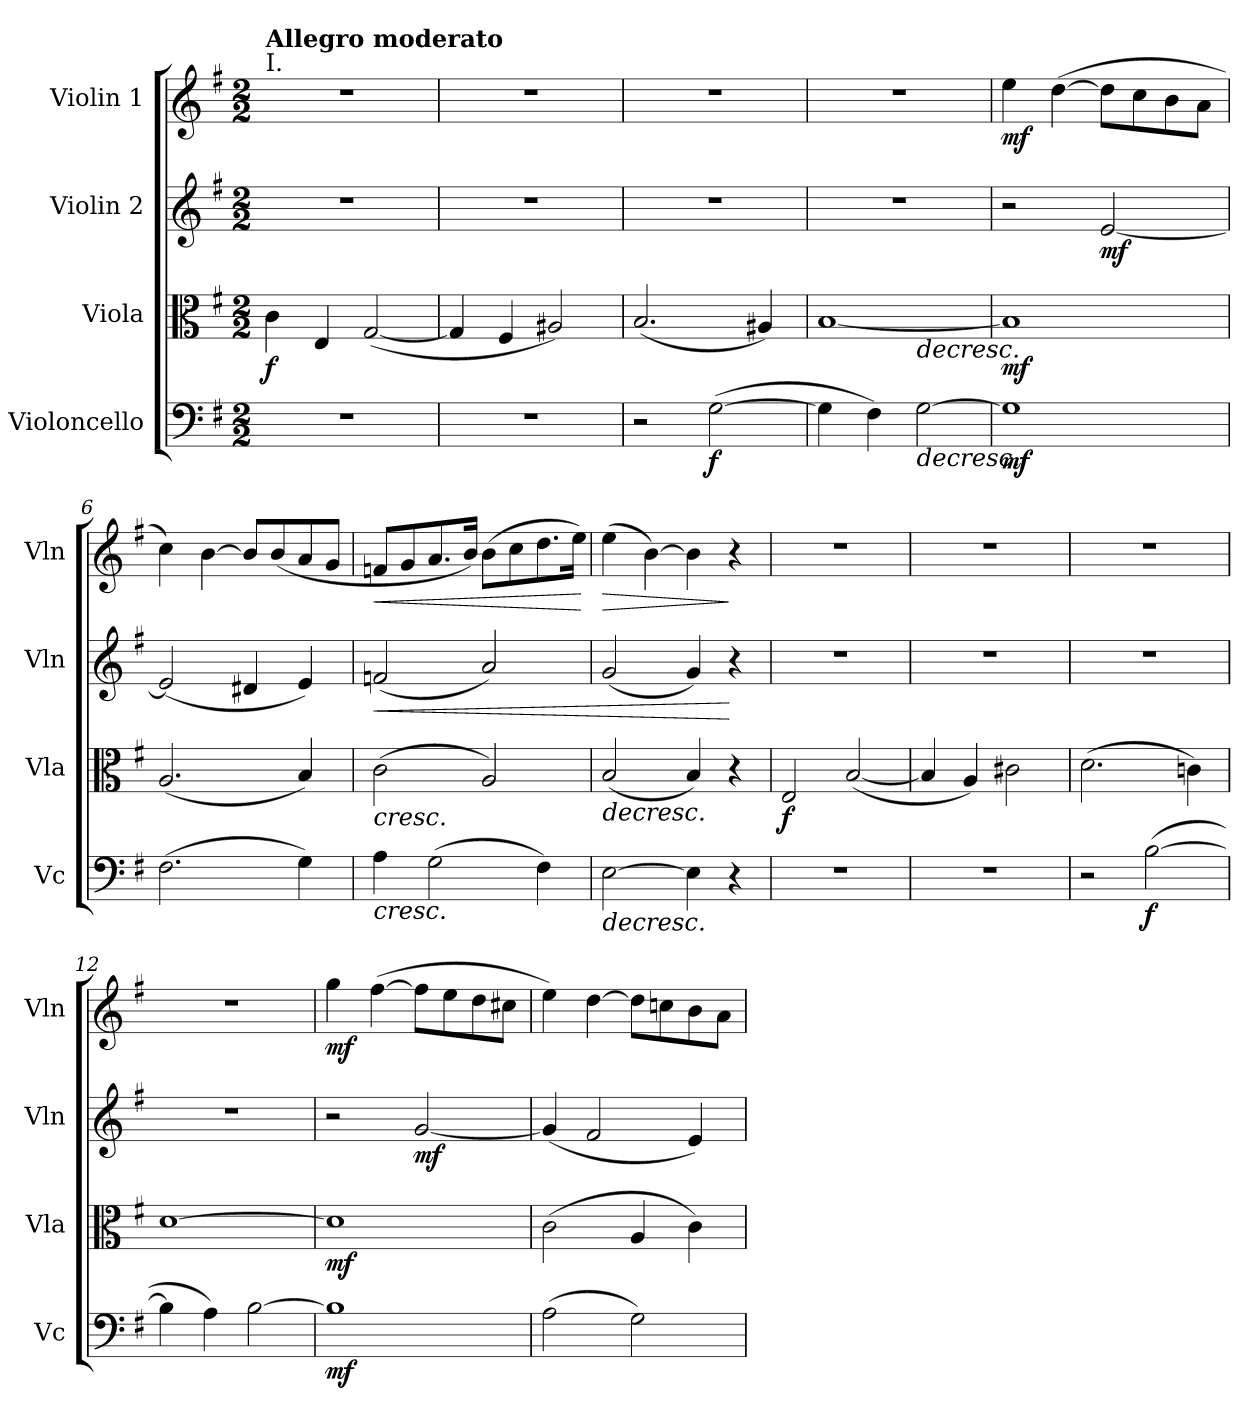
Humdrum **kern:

**kern	**dynam	**kern	**dynam	**kern	**dynam	**kern	**dynam
*part4	*part4	*part3	*part3	*part2	*part2	*part1	*part1
*staff4	*staff4	*staff3	*staff3	*staff2	*staff2	*staff1	*staff1
*I"Violoncello	*	*I"Viola	*	*I"Violin 2	*	*I"Violin 1	*
*I'Vc	*	*I'Vla	*	*I'Vln	*	*I'Vln	*
*clefF4	*	*clefC3	*	*clefG2	*	*clefG2	*
*k[f#]	*	*k[f#]	*	*k[f#]	*	*k[f#]	*
*M2/2	*	*M2/2	*	*M2/2	*	*M2/2	*
*MM152	*	*MM152	*	*MM152	*	*MM152	*
=1	=1	=1	=1	=1	=1	=1	=1
!	!	!	!	!	!	!LO:TX:a:t=I.	!
!	!	!	!	!	!	!LO:TX:a:B:t=Allegro moderato	!
!	!	!	!LO:DY:b	!	!	!	!
1r	.	4c\	f	1r	.	1r	.
.	.	4E/	.	.	.	.	.
.	.	([2G/	.	.	.	.	.
=2	=2	=2	=2	=2	=2	=2	=2
1r	.	4G/]	.	1r	.	1r	.
.	.	4F#/	.	.	.	.	.
.	.	2A#X/)	.	.	.	.	.
=3	=3	=3	=3	=3	=3	=3	=3
2r	.	(2.B/	.	1r	.	1r	.
!	!LO:DY:b	!	!	!	!	!	!
([2G\	f	.	.	.	.	.	.
.	.	4A#X/)	.	.	.	.	.
=4	=4	=4	=4	=4	=4	=4	=4
*	*	*^	*	*	*	*	*
4G\]	.	[1B	2ryy	.	1r	.	1r	.
4F#\)	.	.	.	.	.	.	.	.
!	!LO:HP:b	!	!	!LO:HP:b	!	!	!	!
[2G\	>	.	2ryy	>	.	.	.	.
=5	=5	=5	=5	=5	=5	=5	=5	=5
!	!LO:DY:b	!	!	!LO:DY:b	!	!	!	!LO:DY:b
*	*	*v	*v	*	*	*	*	*
1G]	mf	1B]	mf	2r	.	4ee\	mf
.	.	.	.	.	.	([4dd\	.
!	!	!	!	!	!LO:DY:b	!	!
.	.	.	.	[2e/	mf	8dd\L]	.
.	.	.	.	.	.	8cc\	.
.	.	.	.	.	.	8b\	.
.	.	.	.	.	.	8a\J	.
!!LO:LB:g=z
=6	=6	=6	=6	=6	=6	=6	=6
(2.F#\	.	(2.A/	.	(2e/]	.	4cc\)	.
.	.	.	.	.	.	[4b\	.
.	.	.	.	4d#X/	.	8b/L]	.
.	.	.	.	.	.	(8b/	.
4G\)	.	4B/)	.	4e/)	.	8a/	.
.	.	.	.	.	.	8g/J	.
=7	=7	=7	=7	=7	=7	=7	=7
!	!LO:HP:b	!	!LO:HP:b	!	!LO:HP:b	!	!LO:HP:b
4A\	<	(2c\	<	(2fn/	<	8fn/L	<
.	.	.	.	.	.	8g/	.
(2G\	.	.	.	.	.	8.a/	.
.	.	.	.	.	.	16b/Jk)	.
.	.	2A/)	.	2a/)	.	(8b\L	.
.	.	.	.	.	.	8cc\	.
4F#i\)	.	.	.	.	.	8.dd\	.
.	.	.	.	.	.	16ee\Jk)	.
.	]	.	]	.	.	.	[
=8	=8	=8	=8	=8	=8	=8	=8
!	!LO:HP:b	!	!LO:HP:b	!	!	!	!LO:HP:b
[2E\	>	(2B/	>	(2g/	.	(4ee\	>
.	.	.	.	.	.	[4b\)	.
4E\]	.	4B/)	.	4g/)	.	4b\]	.
4r	[	4r	[	4r	[	4r	]
=9	=9	=9	=9	=9	=9	=9	=9
!	!	!	!LO:DY:b	!	!	!	!
1r	.	2E/	f	1r	.	1r	.
.	.	([2B/	.	.	.	.	.
=10	=10	=10	=10	=10	=10	=10	=10
1r	.	4B/]	.	1r	.	1r	.
.	.	4A/)	.	.	.	.	.
.	.	2c#X\	.	.	.	.	.
!!LO:LB:g=z
=11	=11	=11	=11	=11	=11	=11	=11
2r	.	(2.d\	.	1r	.	1r	.
!	!LO:DY:b	!	!	!	!	!	!
([2B\	f	.	.	.	.	.	.
.	.	4cn\)	.	.	.	.	.
=12	=12	=12	=12	=12	=12	=12	=12
*	*	*^	*	*	*	*	*
4B\]	.	[1d	2ryy	.	1r	.	1r	.
4A\)	.	.	.	.	.	.	.	.
[2B\	.	.	2ryy	.	.	.	.	.
*	*	*v	*v	*	*	*	*	*
.	]	.	]	.	.	.	.
=13	=13	=13	=13	=13	=13	=13	=13
!	!LO:DY:b	!	!LO:DY:b	!	!	!	!LO:DY:b
1B]	mf	1d]	mf	2r	.	4gg\	mf
.	.	.	.	.	.	([4ff#\	.
!	!	!	!	!	!LO:DY:b	!	!
.	.	.	.	[2g/	mf	8ff#\L]	.
.	.	.	.	.	.	8ee\	.
.	.	.	.	.	.	8dd\	.
.	.	.	.	.	.	8cc#X\J	.
=14	=14	=14	=14	=14	=14	=14	=14
(2A\	.	(2c\	.	(4g/]	.	4ee\)	.
.	.	.	.	2f#/	.	[4dd\	.
2G\)	.	4A/	.	.	.	8dd\L]	.
.	.	.	.	.	.	8ccn\	.
.	.	4c\)	.	4e/)	.	8b\	.
.	.	.	.	.	.	8a\J	.
=	=	=	=	=	=	=	=
*-	*-	*-	*-	*-	*-	*-	*-
